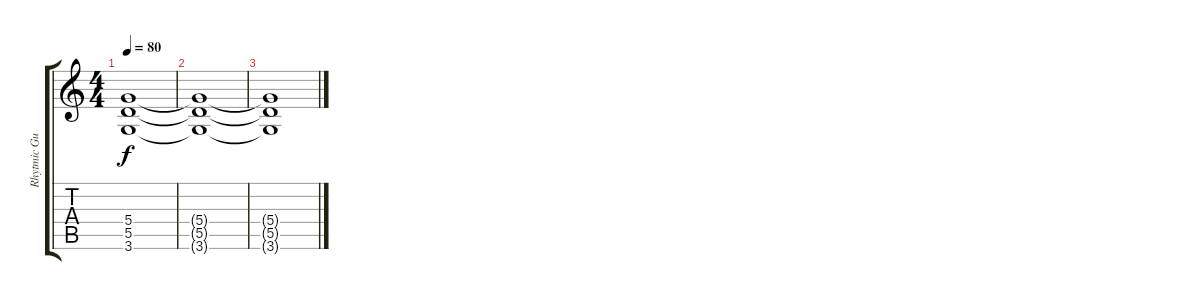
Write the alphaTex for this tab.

\track ("Rhytmic Guitar" "Rhytmic Gu") {instrument overdrivenguitar}
\staff {score tabs}
\tuning (E4 B3 G3 D3 A2 E2) {hide}
\ts (4 4)
\tempo 80
\clef g2
\ks c
(5.4 5.5 3.6).1{dy f} |
(5.4{t} 5.5{t} 3.6{t}).1 |
(5.4{t} 5.5{t} 3.6{t}).1
